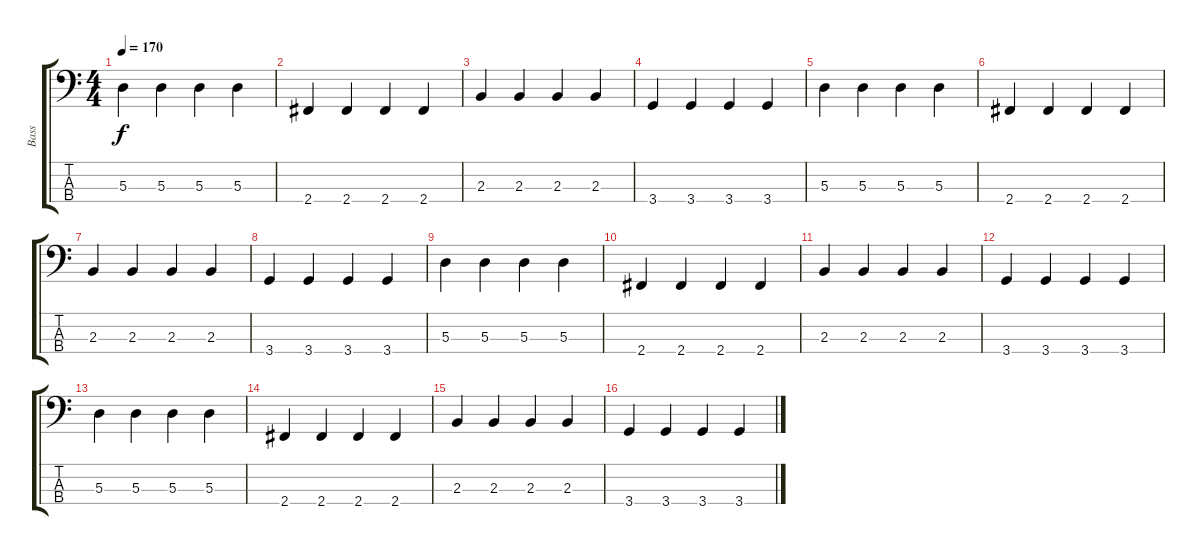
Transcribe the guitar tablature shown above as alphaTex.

\track ("Bass" "Bass") {instrument synthbass1}
\staff {score tabs}
\tuning (G2 D2 A1 E1) {hide}
\ts (4 4)
\tempo 170
\clef f4
\ks c
5.3.4{dy f} 5.3.4 5.3.4 5.3.4 |
2.4.4 2.4.4 2.4.4 2.4.4 |
2.3.4 2.3.4 2.3.4 2.3.4 |
3.4.4 3.4.4 3.4.4 3.4.4 |
5.3.4 5.3.4 5.3.4 5.3.4 |
2.4.4 2.4.4 2.4.4 2.4.4 |
2.3.4 2.3.4 2.3.4 2.3.4 |
3.4.4 3.4.4 3.4.4 3.4.4 |
5.3.4 5.3.4 5.3.4 5.3.4 |
2.4.4 2.4.4 2.4.4 2.4.4 |
2.3.4 2.3.4 2.3.4 2.3.4 |
3.4.4 3.4.4 3.4.4 3.4.4 |
5.3.4 5.3.4 5.3.4 5.3.4 |
2.4.4 2.4.4 2.4.4 2.4.4 |
2.3.4 2.3.4 2.3.4 2.3.4 |
3.4.4 3.4.4 3.4.4 3.4.4
